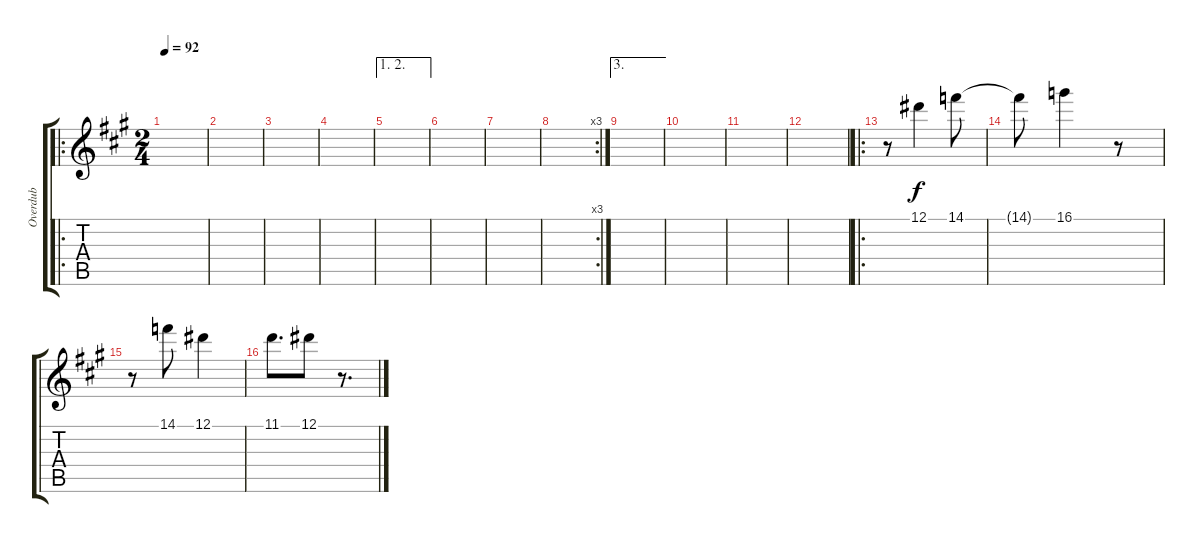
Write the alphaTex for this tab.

\track ("Overdub" "Overdub") {instrument acousticguitarsteel}
\staff {score tabs}
\tuning (Eb4 Bb3 Gb3 Db3 Ab2 Eb2) {hide}
\ro
\ts (2 4)
\tempo 92
\clef g2
\ks a
|
|
|
|
\ae (1 2)
|
|
|
\rc 3
|
\ae 3
|
|
|
|
\ro
r.8 12.1.4 14.1.8 |
14.1{t}.8 16.1.4 r.8 |
r.8 14.1.8 12.1.4 |
11.1.8{d} 12.1.8 r.8{d}
